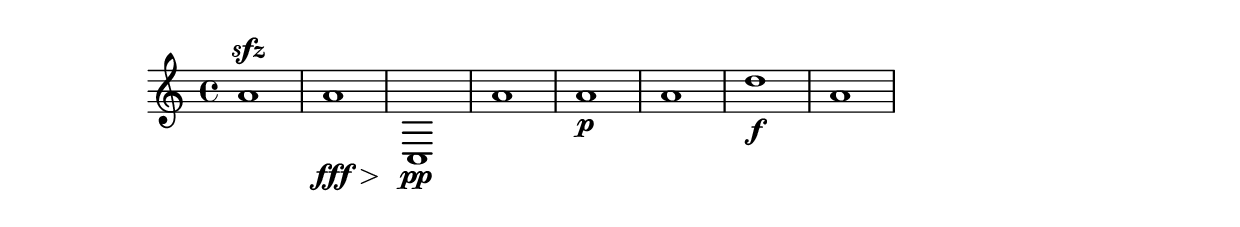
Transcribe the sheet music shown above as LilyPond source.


\version "2.11.51"
\header{
  texidoc=" Dynamics appear below or above the staff.  If multiple
dynamics are linked with (de)crescendi, they should be on the same
line. Isolated dynamics may be forced up or down.
 "
}



\relative c''{
  a1^\sfz
  a1\fff\> c,,\!\pp a'' a\p

  %% We need this to test if we get two Dynamic line spanners
  a

  %% because do_removal_processing ()
  %% doesn't seem to post_process elements
  d\f

  a

}

